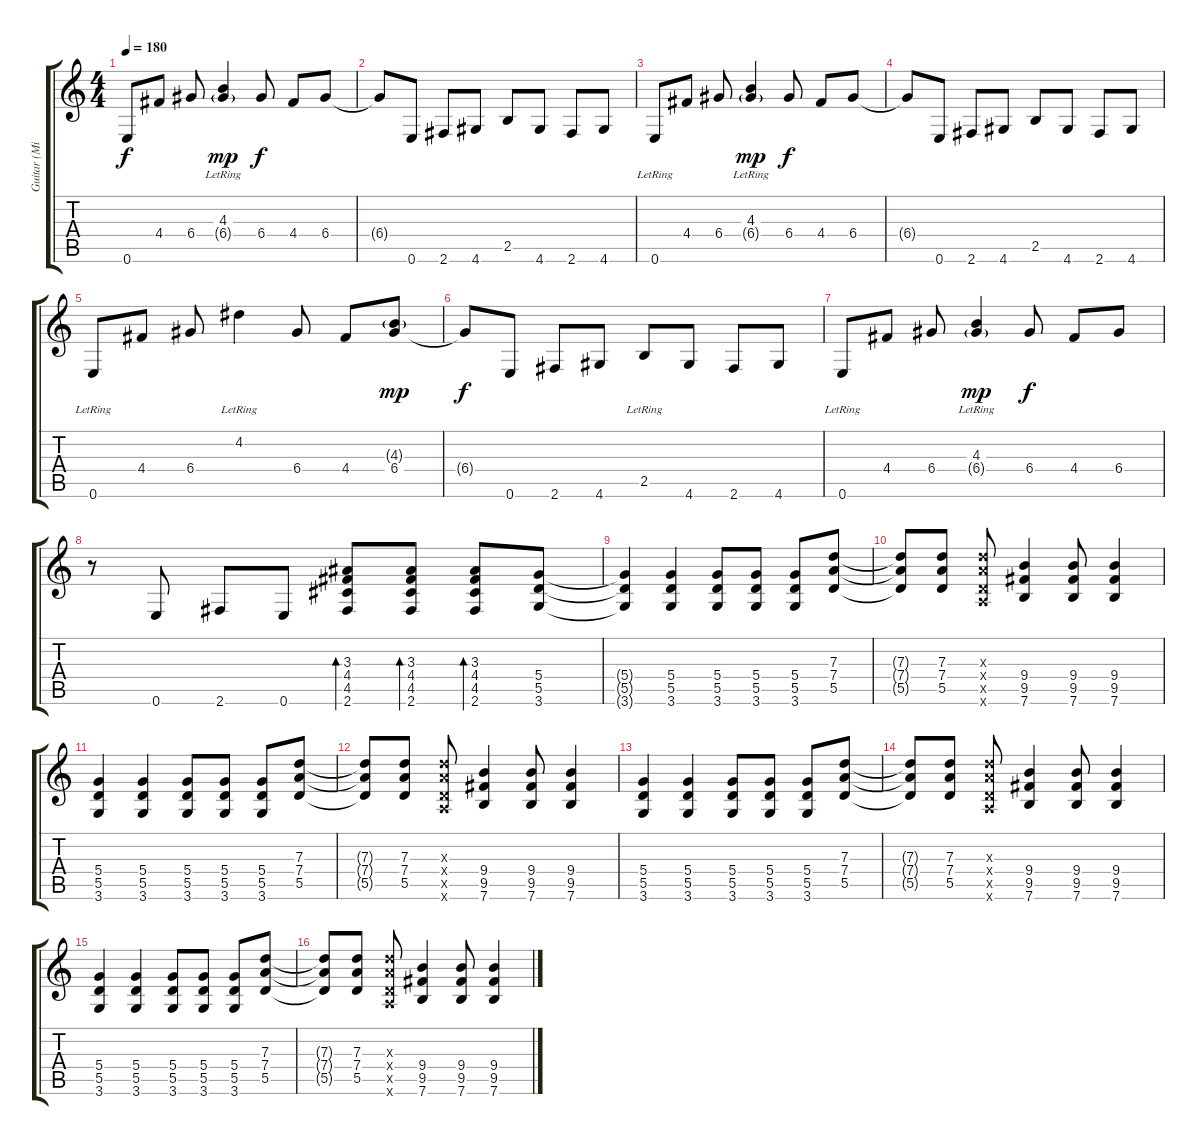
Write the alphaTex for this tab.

\track ("Guitar (Mike Einziger)" "Guitar (Mi") {instrument electricguitarjazz}
\staff {score tabs}
\tuning (E4 B3 G3 D3 A2 E2) {hide}
\ts (4 4)
\tempo 180
\clef g2
\ks c
0.6{t}.8{dy f instrument electricguitarjazz} 4.4.8 6.4.8 (4.3{lr} 6.4{g}).4{dy mp} 6.4.8{dy f} 4.4.8 6.4.8 |
6.4{t}.8 0.6.8 2.6.8 4.6.8 2.5.8 4.6.8 2.6.8 4.6.8 |
0.6{lr}.8 4.4.8 6.4.8 (4.3{lr} 6.4{g}).4{dy mp} 6.4.8{dy f} 4.4.8 6.4.8 |
6.4{t}.8 0.6.8 2.6.8 4.6.8 2.5.8 4.6.8 2.6.8 4.6.8 |
0.6{lr}.8 4.4.8 6.4.8 4.2{lr}.4 6.4.8 4.4.8 (4.3{g} 6.4).8{dy mp} |
6.4{t}.8{dy f} 0.6.8 2.6.8 4.6.8 2.5{lr}.8 4.6.8 2.6.8 4.6.8 |
0.6{lr}.8 4.4.8 6.4.8 (4.3{lr} 6.4{g}).4{dy mp} 6.4.8{dy f} 4.4.8 6.4.8 |
r.8 0.6.8 2.6.8 0.6.8 (3.3 4.4 4.5 2.6).8{bd 60} (3.3 4.4 4.5 2.6).8{bd 60} (3.3 4.4 4.5 2.6).8{bd 60} (5.4 5.5 3.6).8{instrument overdrivenguitar} |
(5.4{t} 5.5{t} 3.6{t}).4 (5.4 5.5 3.6).4 (5.4 5.5 3.6).8 (5.4 5.5 3.6).8 (5.4 5.5 3.6).8 (7.3 7.4 5.5).8 |
(7.3{t} 7.4{t} 5.5{t}).8 (7.3 7.4 5.5).8 (7.3{x} 7.4{x} 5.5{x} 5.6{x}).8 (9.4 9.5 7.6).4 (9.4 9.5 7.6).8 (9.4 9.5 7.6).4 |
(5.4 5.5 3.6).4 (5.4 5.5 3.6).4 (5.4 5.5 3.6).8 (5.4 5.5 3.6).8 (5.4 5.5 3.6).8 (7.3 7.4 5.5).8 |
(7.3{t} 7.4{t} 5.5{t}).8 (7.3 7.4 5.5).8 (7.3{x} 7.4{x} 5.5{x} 5.6{x}).8 (9.4 9.5 7.6).4 (9.4 9.5 7.6).8 (9.4 9.5 7.6).4 |
(5.4 5.5 3.6).4{instrument overdrivenguitar} (5.4 5.5 3.6).4 (5.4 5.5 3.6).8 (5.4 5.5 3.6).8 (5.4 5.5 3.6).8 (7.3 7.4 5.5).8 |
(7.3{t} 7.4{t} 5.5{t}).8 (7.3 7.4 5.5).8 (7.3{x} 7.4{x} 5.5{x} 5.6{x}).8 (9.4 9.5 7.6).4 (9.4 9.5 7.6).8 (9.4 9.5 7.6).4 |
(5.4 5.5 3.6).4 (5.4 5.5 3.6).4 (5.4 5.5 3.6).8 (5.4 5.5 3.6).8 (5.4 5.5 3.6).8 (7.3 7.4 5.5).8 |
(7.3{t} 7.4{t} 5.5{t}).8 (7.3 7.4 5.5).8 (7.3{x} 7.4{x} 5.5{x} 5.6{x}).8 (9.4 9.5 7.6).4 (9.4 9.5 7.6).8 (9.4 9.5 7.6).4
